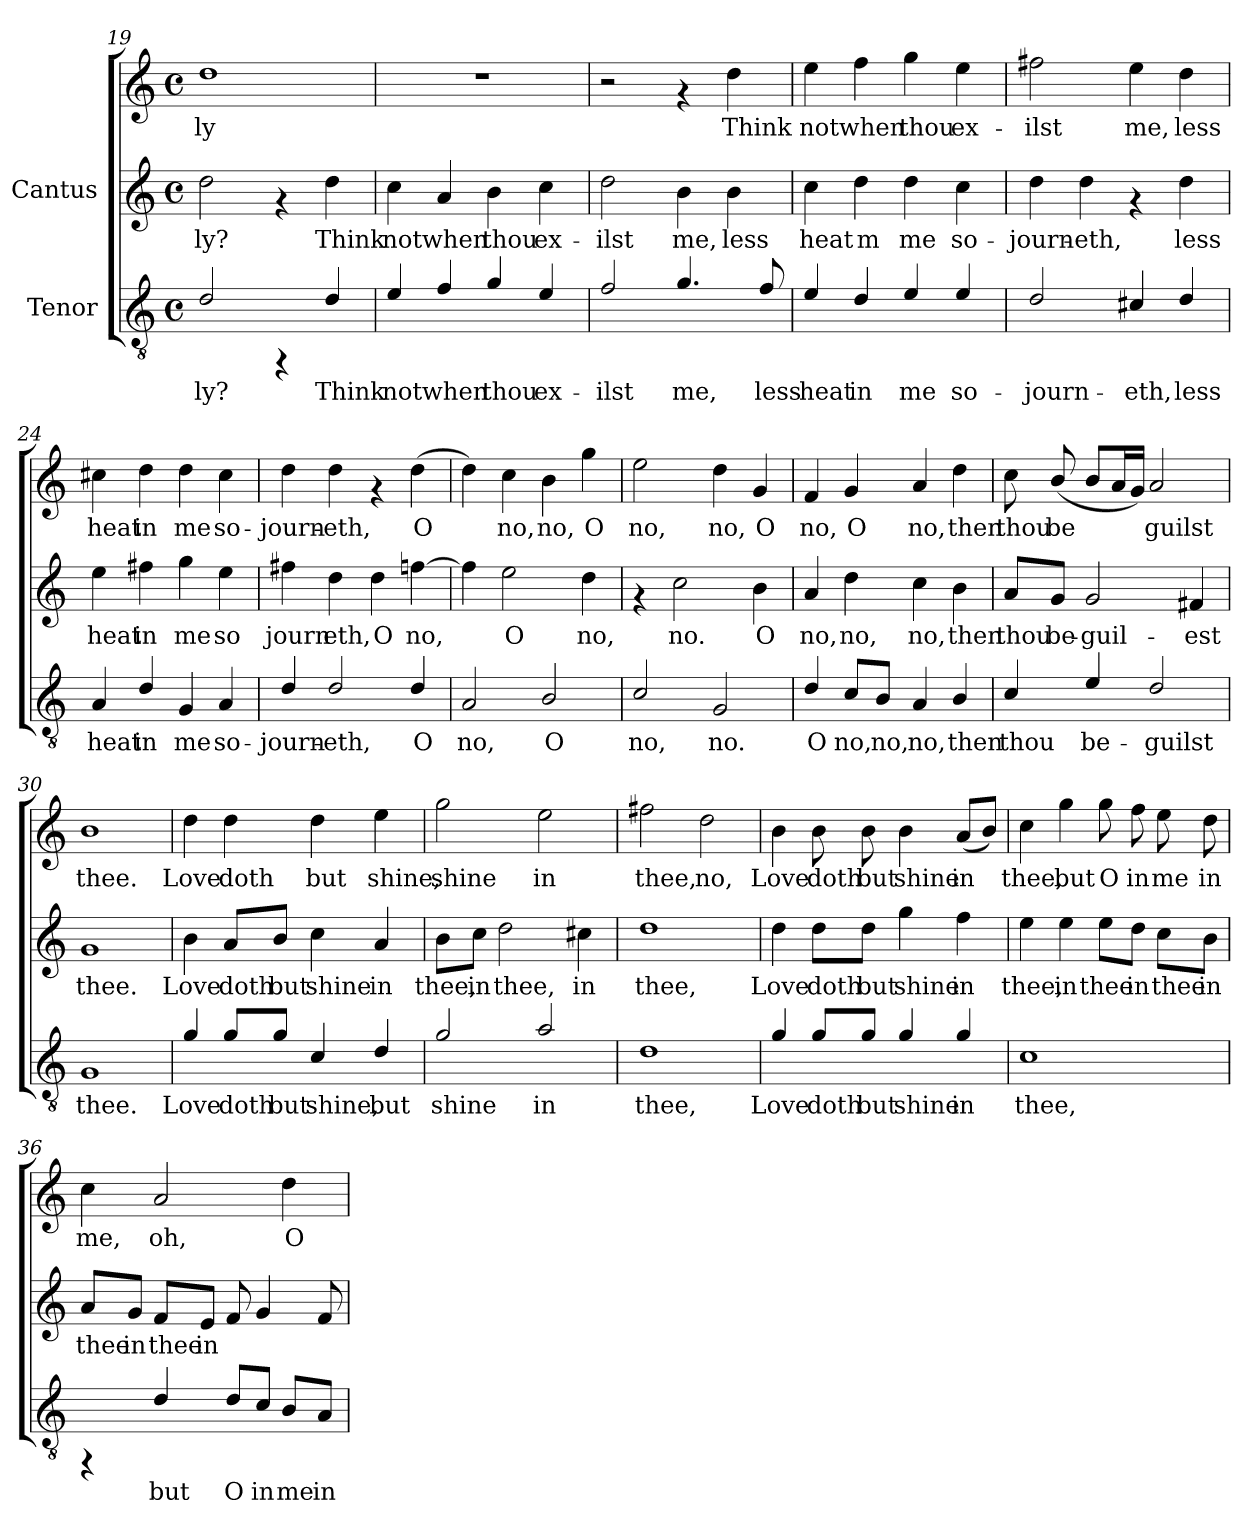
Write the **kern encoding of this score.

**kern	**text	**kern	**text	**kern	**text
*part2	*part2	*part1	*part1	*part1	*part1
*staff3	*staff3	*staff2	*staff2	*staff1	*staff1
*I"Tenor	*	*I"Cantus	*	*	*
!!LO:LB:g=z
*clefGv2	*	*clefG2	*	*clefG2	*
*M4/4	*	*M4/4	*	*M4/4	*
*met(c)	*	*met(c)	*	*met(c)	*
=19	=19	=19	=19	=19	=19
!	!LO:LY:b:cj	!	!LO:LY:b:cj	!	!LO:LY:b:cj
2d/	-ly?	2dd\	ly?	1dd	-ly
4rFF	.	4rf	.	.	.
!	!LO:LY:b:cj	!	!LO:LY:b:cj	!	!
4d/	Think	4dd\	Think	.	.
=20	=20	=20	=20	=20	=20
!	!LO:LY:b:cj	!	!LO:LY:b:cj	!	!
4e/	not	4cc\	not	1r	.
!	!LO:LY:b:cj	!	!LO:LY:b:cj	!	!
4f/	when	4a/	when	.	.
!	!LO:LY:b:cj	!	!LO:LY:b:cj	!	!
4g/	thou	4b\	thou	.	.
!	!LO:LY:b:cj	!	!LO:LY:b:cj	!	!
4e/	ex-	4cc\	ex-	.	.
=21	=21	=21	=21	=21	=21
!	!LO:LY:b:cj	!	!LO:LY:b:cj	!	!
2f/	-ilst	2dd\	ilst	2r	.
!	!LO:LY:b:cj	!	!LO:LY:b:cj	!	!
4.g/	me,	4b\	me,	4rf	.
!	!	!	!LO:LY:b:cj	!	!LO:LY:b:cj
.	.	4b\	less	4dd\	-Think
!	!LO:LY:b:cj	!	!	!	!
8f/	less	.	.	.	.
=22	=22	=22	=22	=22	=22
!	!LO:LY:b:cj	!	!LO:LY:b:cj	!	!LO:LY:b:cj
4e/	heat	4cc\	-heat	4ee\	not
!	!LO:LY:b:cj	!	!LO:LY:b:cj	!	!LO:LY:b:cj
4d/	in	4dd\	m	4ff\	when
!	!LO:LY:b:cj	!	!LO:LY:b:cj	!	!LO:LY:b:cj
4e/	me	4dd\	me	4gg\	thou
!	!LO:LY:b:cj	!	!LO:LY:b:cj	!	!LO:LY:b:cj
4e/	so-	4cc\	so-	4ee\	ex-
=23	=23	=23	=23	=23	=23
!	!LO:LY:b:cj	!	!LO:LY:b:cj	!	!LO:LY:b:cj
2d/	-journ-	4dd\	journ-	2ff#X\	-ilst
!	!	!	!LO:LY:b:cj	!	!
.	.	4dd\	-eth,	.	.
!	!LO:LY:b:cj	!	!	!	!LO:LY:b:cj
4c#X/	-eth,	4rf	.	4ee\	me,
!	!LO:LY:b:cj	!	!LO:LY:b:cj	!	!LO:LY:b:cj
4d/	less	4dd\	less	4dd\	less
!!LO:PB:g=z
=24	=24	=24	=24	=24	=24
!	!LO:LY:b:cj	!	!LO:LY:b:cj	!	!LO:LY:b:cj
4A/	heat	4ee\	-heat	4cc#X\	heat
!	!LO:LY:b:cj	!	!LO:LY:b:cj	!	!LO:LY:b:cj
4d/	in	4ff#X\	in	4dd\	in
!	!LO:LY:b:cj	!	!LO:LY:b:cj	!	!LO:LY:b:cj
4G/	me	4gg\	me	4dd\	me
!	!LO:LY:b:cj	!	!LO:LY:b:cj	!	!LO:LY:b:cj
4A/	so-	4ee\	so	4cc#\	so-
=25	=25	=25	=25	=25	=25
!	!LO:LY:b:cj	!	!LO:LY:b:cj	!	!LO:LY:b:cj
4d/	-journ-	4ff#X\	journ	4dd\	journ-
!	!LO:LY:b:cj	!	!LO:LY:b:cj	!	!LO:LY:b:cj
2d/	-eth,	4dd\	eth,	4dd\	-eth,
!	!	!	!LO:LY:b:cj	!	!
.	.	4dd\	O	4rf	.
!	!LO:LY:b:cj	!	!LO:LY:b:cj	!	!LO:LY:b:cj
4d/	O	[>4ffn\	no,	(>4dd\	O
=26	=26	=26	=26	=26	=26
!	!LO:LY:b:cj	!	!LO:LY:b:cj	!	!LO:LY:b:cj
2A/	no,	4ff\]	.	4dd\)	.
!	!	!	!LO:LY:b:cj	!	!LO:LY:b:cj
.	.	2ee\	O	4cc\	no,
!	!LO:LY:b:cj	!	!	!	!LO:LY:b:cj
2B/	O	.	.	4b\	no,
!	!	!	!LO:LY:b:cj	!	!LO:LY:b:cj
.	.	4dd\	no,	4gg\	O
=27	=27	=27	=27	=27	=27
!	!LO:LY:b:cj	!	!	!	!LO:LY:b:cj
2c/	no,	4rf	.	2ee\	no,
!	!	!	!LO:LY:b:cj	!	!
.	.	2cc\	no.	.	.
!	!LO:LY:b:cj	!	!	!	!LO:LY:b:cj
2G/	no.	.	.	4dd\	no,
!	!	!	!LO:LY:b:cj	!	!LO:LY:b:cj
.	.	4b\	O	4g/	O
=28	=28	=28	=28	=28	=28
!	!LO:LY:b:cj	!	!LO:LY:b:cj	!	!LO:LY:b:cj
4d/	O	4a/	no,	4f/	no,
!	!LO:LY:b:cj	!	!LO:LY:b:cj	!	!LO:LY:b:cj
8c/L	no,	4dd\	no,	4g/	O
!	!LO:LY:b:cj	!	!	!	!
8B/J	no,	.	.	.	.
!	!LO:LY:b:cj	!	!LO:LY:b:cj	!	!LO:LY:b:cj
4A/	no,	4cc\	no,	4a/	no,
!	!LO:LY:b:cj	!	!LO:LY:b:cj	!	!LO:LY:b:cj
4B/	then	4b\	then	4dd\	then
!!LO:LB:g=z
=29	=29	=29	=29	=29	=29
!	!LO:LY:b:cj	!	!LO:LY:b:cj	!	!LO:LY:b:cj
4c/	thou	8a/L	thou	8cc\	thou
!	!	!	!LO:LY:b:cj	!	!LO:LY:b:cj
.	.	8g/J	be-	(<8b/	be-
!	!LO:LY:b:cj	!	!LO:LY:b:cj	!	!LO:LY:b:cj
4e/	be-	2g/	-guil-	8b/L	-
!	!	!	!	!	!LO:LY:b:cj
.	.	.	.	16a/	.
!	!	!	!	!	!LO:LY:b:cj
.	.	.	.	16g/J)	.
!	!LO:LY:b:cj	!	!	!	!LO:LY:b:cj
2d/	-guilst	.	.	2a/	guilst
!	!	!	!LO:LY:b:cj	!	!
.	.	4f#X/	-est	.	.
=30	=30	=30	=30	=30	=30
!	!LO:LY:b:cj	!	!LO:LY:b:cj	!	!LO:LY:b:cj
1G	thee.	1g	thee.	1b	thee.
=31	=31	=31	=31	=31	=31
!	!LO:LY:b:cj	!	!LO:LY:b:cj	!	!LO:LY:b:cj
4g/	Love	4b\	Love	4dd\	Love
!	!LO:LY:b:cj	!	!LO:LY:b:cj	!	!LO:LY:b:cj
8g/L	doth	8a/L	doth	4dd\	doth
!	!LO:LY:b:cj	!	!LO:LY:b:cj	!	!
8g/J	but	8b/J	but	.	.
!	!LO:LY:b:cj	!	!LO:LY:b:cj	!	!LO:LY:b:cj
4c/	shine,	4cc\	shine	4dd\	but
!	!LO:LY:b:cj	!	!LO:LY:b:cj	!	!LO:LY:b:cj
4d/	but	4a/	in	4ee\	shine,
=32	=32	=32	=32	=32	=32
!	!LO:LY:b:cj	!	!LO:LY:b:cj	!	!LO:LY:b:cj
2g/	shine	8b\L	thee,	2gg\	shine
!	!	!	!LO:LY:b:cj	!	!
.	.	8cc\J	in	.	.
!	!	!	!LO:LY:b:cj	!	!
.	.	2dd\	thee,	.	.
!	!LO:LY:b:cj	!	!	!	!LO:LY:b:cj
2a/	in	.	.	2ee\	in
!	!	!	!LO:LY:b:cj	!	!
.	.	4cc#X\	in	.	.
=33	=33	=33	=33	=33	=33
!	!LO:LY:b:cj	!	!LO:LY:b:cj	!	!LO:LY:b:cj
1d	thee,	1dd	thee,	2ff#X\	thee,
!	!	!	!	!	!LO:LY:b:cj
.	.	.	.	2dd\	no,
!!LO:LB:g=z
=34	=34	=34	=34	=34	=34
!	!LO:LY:b:cj	!	!LO:LY:b:cj	!	!LO:LY:b:cj
4g/	Love	4dd\	Love	4b\	Love
!	!LO:LY:b:cj	!	!LO:LY:b:cj	!	!LO:LY:b:cj
8g/L	doth	8dd\L	doth	8b\	doth
!	!LO:LY:b:cj	!	!LO:LY:b:cj	!	!LO:LY:b:cj
8g/J	but	8dd\J	but	8b\	but
!	!LO:LY:b:cj	!	!LO:LY:b:cj	!	!LO:LY:b:cj
4g/	shine	4gg\	shine	4b\	shine
!	!LO:LY:b:cj	!	!LO:LY:b:cj	!	!LO:LY:b:cj
4g/	in	4ff\	in	(<8a/L	in
!	!	!	!	!	!LO:LY:b:cj
.	.	.	.	8b/J)	.
=35	=35	=35	=35	=35	=35
!	!LO:LY:b:cj	!	!LO:LY:b:cj	!	!LO:LY:b:cj
1c	thee,	4ee\	thee,	4cc\	thee,
!	!	!	!LO:LY:b:cj	!	!LO:LY:b:cj
.	.	4ee\	in	4gg\	but
!	!	!	!LO:LY:b:cj	!	!LO:LY:b:cj
.	.	8ee\L	thee	8gg\	O
!	!	!	!LO:LY:b:cj	!	!LO:LY:b:cj
.	.	8dd\J	in	8ff\	in
!	!	!	!LO:LY:b:cj	!	!LO:LY:b:cj
.	.	8cc\L	thee	8ee\	me
!	!	!	!LO:LY:b:cj	!	!LO:LY:b:cj
.	.	8b\J	in	8dd\	in
=36	=36	=36	=36	=36	=36
!	!	!	!LO:LY:b:cj	!	!LO:LY:b:cj
4rFF	.	8a/L	thee	4cc\	me,
!	!	!	!LO:LY:b:cj	!	!
.	.	8g/J	in	.	.
!	!LO:LY:b:cj	!	!LO:LY:b:cj	!	!LO:LY:b:cj
4d/	but	8f/L	thee	2a/	oh,
!	!	!	!LO:LY:b:cj	!	!
.	.	8e/J	in	.	.
!	!LO:LY:b:cj	!	!LO:LY:b:cj	!	!
8d/L	O	8f/	.	.	.
!	!LO:LY:b:cj	!	!LO:LY:b:cj	!	!
8c/J	in	4g/	.	.	.
!	!LO:LY:b:cj	!	!	!	!LO:LY:b:cj
8B/L	me	.	.	4dd\	O
!	!LO:LY:b:cj	!	!LO:LY:b:cj	!	!
8A/J	in	8f/	.	.	.
=	=	=	=	=	=
*-	*-	*-	*-	*-	*-
